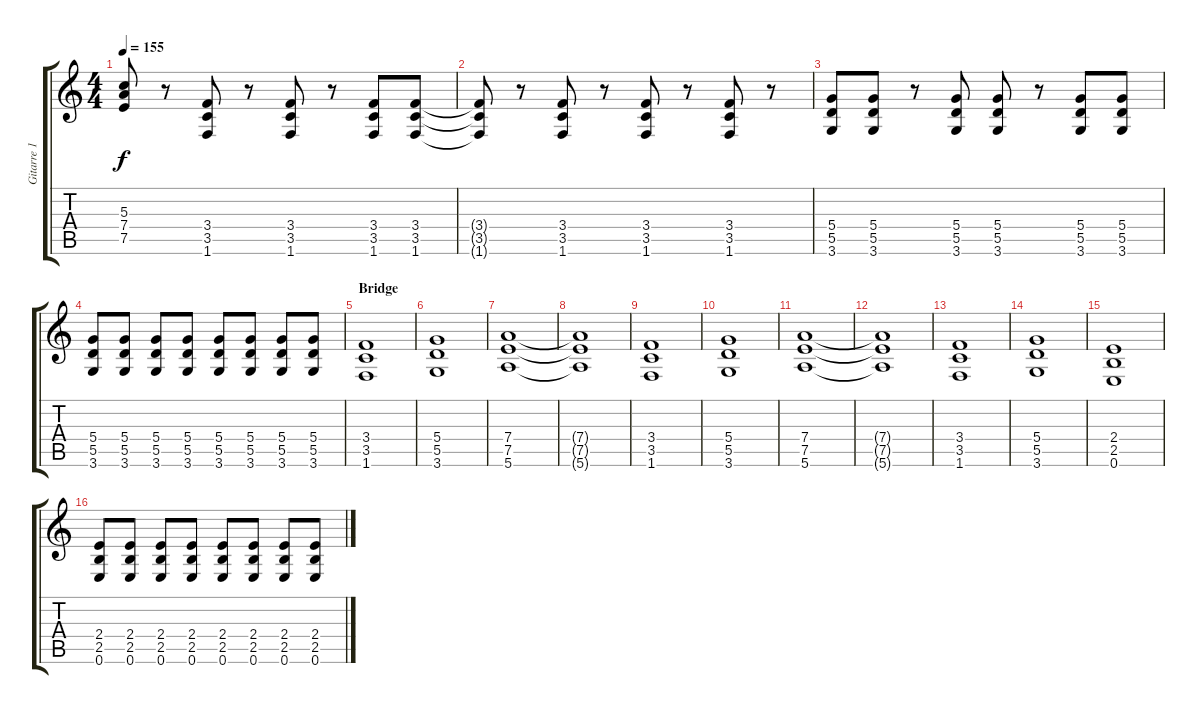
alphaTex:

\track ("Gitarre 1 - Farin Urlaub" "Gitarre 1 ") {instrument distortionguitar}
\staff {score tabs}
\tuning (E4 B3 G3 D3 A2 E2) {hide}
\ts (4 4)
\tempo 155
\clef g2
\ks c
(5.3{t} 7.4{t} 7.5{t}).8{dy f} r.8 (3.4 3.5 1.6).8 r.8 (3.4 3.5 1.6).8 r.8 (3.4 3.5 1.6).8 (3.4 3.5 1.6).8 |
(3.4{t} 3.5{t} 1.6{t}).8 r.8 (3.4 3.5 1.6).8 r.8 (3.4 3.5 1.6).8 r.8 (3.4 3.5 1.6).8 r.8 |
(5.4 5.5 3.6).8 (5.4 5.5 3.6).8 r.8 (5.4 5.5 3.6).8 (5.4 5.5 3.6).8 r.8 (5.4 5.5 3.6).8 (5.4 5.5 3.6).8 |
(5.4 5.5 3.6).8 (5.4 5.5 3.6).8 (5.4 5.5 3.6).8 (5.4 5.5 3.6).8 (5.4 5.5 3.6).8 (5.4 5.5 3.6).8 (5.4 5.5 3.6).8 (5.4 5.5 3.6).8 |
\section ("" "Bridge")
(3.4 3.5 1.6).1 |
(5.4 5.5 3.6).1 |
(7.4 7.5 5.6).1 |
(7.4{t} 7.5{t} 5.6{t}).1 |
(3.4 3.5 1.6).1 |
(5.4 5.5 3.6).1 |
(7.4 7.5 5.6).1 |
(7.4{t} 7.5{t} 5.6{t}).1 |
(3.4 3.5 1.6).1 |
(5.4 5.5 3.6).1 |
(2.4 2.5 0.6).1 |
(2.4 2.5 0.6).8 (2.4 2.5 0.6).8 (2.4 2.5 0.6).8 (2.4 2.5 0.6).8 (2.4 2.5 0.6).8 (2.4 2.5 0.6).8 (2.4 2.5 0.6).8 (2.4 2.5 0.6).8
